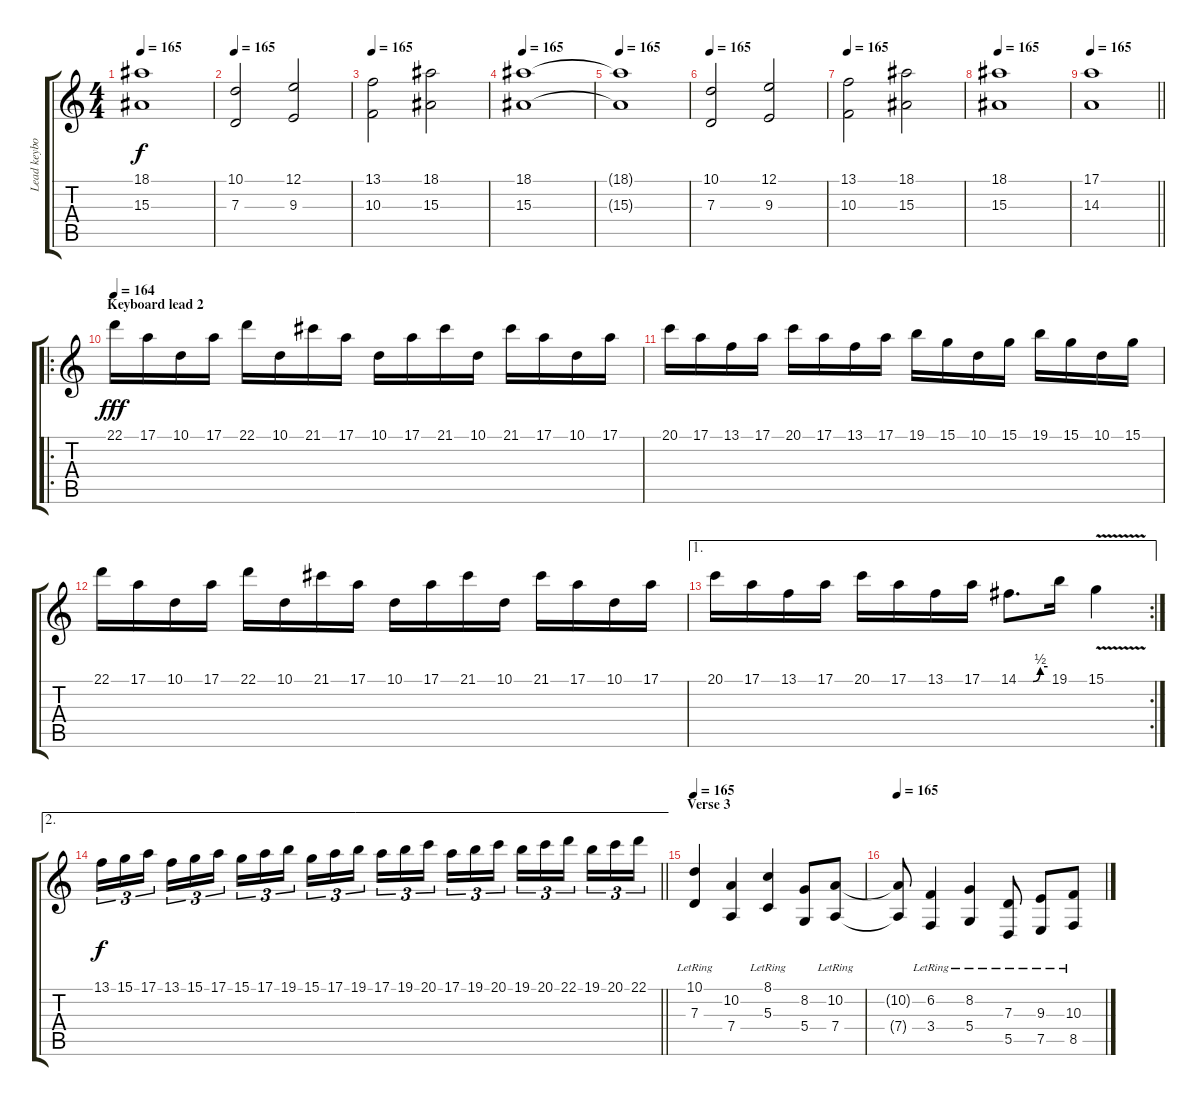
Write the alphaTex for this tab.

\track ("Lead keyboard" "Lead keybo") {instrument churchorgan}
\staff {score tabs}
\tuning (E4 B3 G3 D3 A2 D2) {hide}
\ts (4 4)
\tempo 165
\clef g2
\ks c
(18.1{t} 15.3{t}).1{dy f} |
\tempo 165
(10.1 7.3).2 (12.1 9.3).2 |
\tempo 165
(13.1 10.3).2 (18.1 15.3).2 |
\tempo 165
(18.1 15.3).1 |
\tempo 165
(18.1{t} 15.3{t}).1 |
\tempo 165
(10.1 7.3).2 (12.1 9.3).2 |
\tempo 165
(13.1 10.3).2 (18.1 15.3).2 |
\tempo 165
(18.1 15.3).1 |
\tempo 165
\barLineRight lightlight
(17.1 14.3).1 |
\ro
\section ("" "Keyboard lead 2")
\tempo 164
22.1.16{dy fff volume 10 instrument fx3crystal} 17.1.16 10.1.16 17.1.16 22.1.16 10.1.16 21.1.16 17.1.16 10.1.16 17.1.16 21.1.16 10.1.16 21.1.16 17.1.16 10.1.16 17.1.16 |
20.1.16 17.1.16 13.1.16 17.1.16 20.1.16 17.1.16 13.1.16 17.1.16 19.1.16 15.1.16 10.1.16 15.1.16 19.1.16 15.1.16 10.1.16 15.1.16 |
22.1.16 17.1.16 10.1.16 17.1.16 22.1.16 10.1.16 21.1.16 17.1.16 10.1.16 17.1.16 21.1.16 10.1.16 21.1.16 17.1.16 10.1.16 17.1.16 |
\ae 1
\rc 2
20.1.16 17.1.16 13.1.16 17.1.16 20.1.16 17.1.16 13.1.16 17.1.16 14.1{be (custom 0 0 30 0 45 2 60 2)}.8{d} 19.1.16 15.1{v}.4 |
\ae 2
\barLineRight lightlight
13.1.16{tu (3 2) dy f} 15.1.16{tu (3 2)} 17.1.16{tu (3 2) beam splitsecondary} 13.1.16{tu (3 2)} 15.1.16{tu (3 2)} 17.1.16{tu (3 2)} 15.1.16{tu (3 2)} 17.1.16{tu (3 2)} 19.1.16{tu (3 2) beam splitsecondary} 15.1.16{tu (3 2)} 17.1.16{tu (3 2)} 19.1.16{tu (3 2)} 17.1.16{tu (3 2)} 19.1.16{tu (3 2)} 20.1.16{tu (3 2) beam splitsecondary} 17.1.16{tu (3 2)} 19.1.16{tu (3 2)} 20.1.16{tu (3 2)} 19.1.16{tu (3 2)} 20.1.16{tu (3 2)} 22.1.16{tu (3 2) beam splitsecondary} 19.1.16{tu (3 2)} 20.1.16{tu (3 2)} 22.1.16{tu (3 2)} |
\section ("" "Verse 3")
\tempo 165
(10.1{lr} 7.3{lr}).4{volume 13 instrument pizzicatostrings} (10.2 7.4).4 (8.1{lr} 5.3).4 (8.2 5.4).8 (10.2{lr} 7.4{lr}).8 |
\tempo 165
(10.2{t} 7.4{t}).8 (6.2{lr} 3.4{lr}).4 (8.2{lr} 5.4{lr}).4 (7.3{lr} 5.5{lr}).8 (9.3{lr} 7.5{lr}).8 (10.3{lr} 8.5{lr}).8
